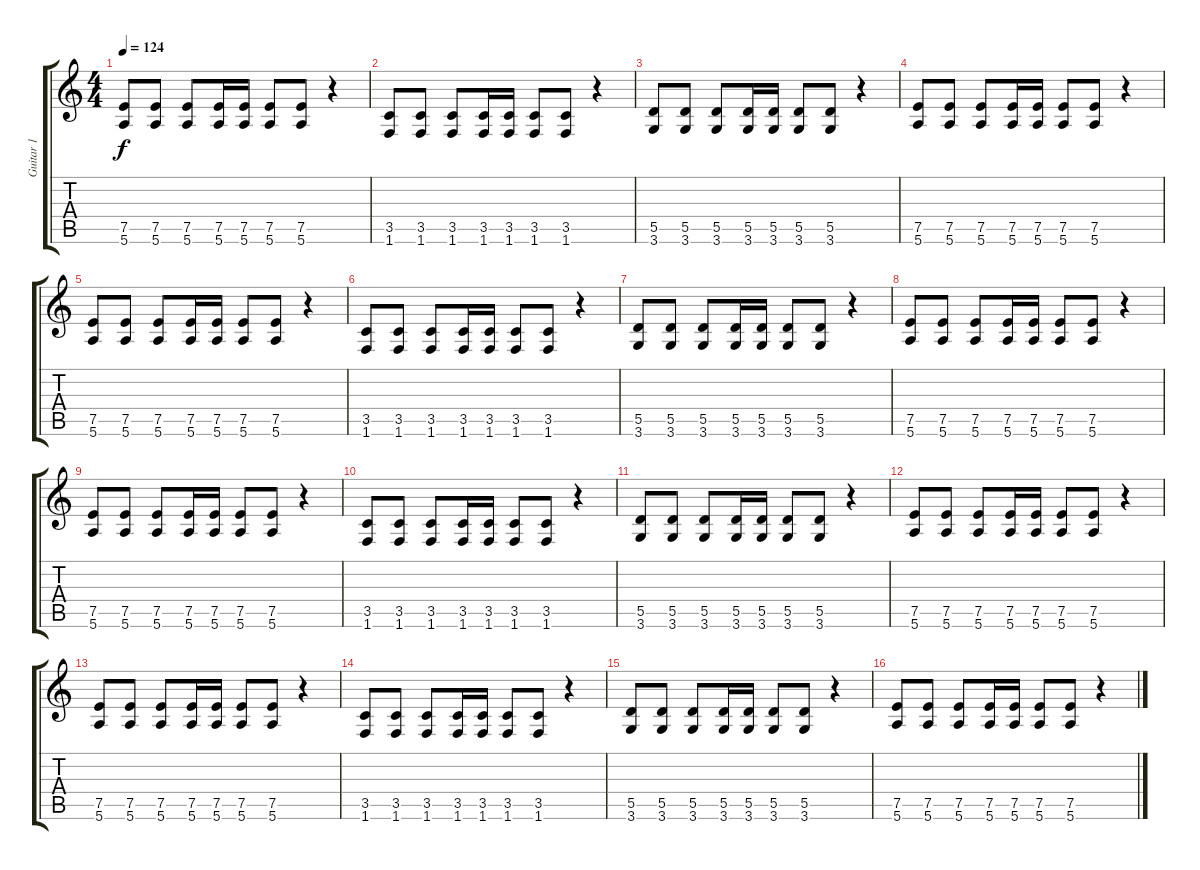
\track ("Guitar 1" "Guitar 1") {instrument overdrivenguitar}
\staff {score tabs}
\tuning (E4 B3 G3 D3 A2 E2) {hide}
\ts (4 4)
\tempo 124
\clef g2
\ks c
(7.5 5.6).8{dy f} (7.5 5.6).8 (7.5 5.6).8 (7.5 5.6).16 (7.5 5.6).16 (7.5 5.6).8 (7.5 5.6).8 r.4 |
(3.5 1.6).8 (3.5 1.6).8 (3.5 1.6).8 (3.5 1.6).16 (3.5 1.6).16 (3.5 1.6).8 (3.5 1.6).8 r.4 |
(5.5 3.6).8 (5.5 3.6).8 (5.5 3.6).8 (5.5 3.6).16 (5.5 3.6).16 (5.5 3.6).8 (5.5 3.6).8 r.4 |
(7.5 5.6).8 (7.5 5.6).8 (7.5 5.6).8 (7.5 5.6).16 (7.5 5.6).16 (7.5 5.6).8 (7.5 5.6).8 r.4 |
(7.5 5.6).8 (7.5 5.6).8 (7.5 5.6).8 (7.5 5.6).16 (7.5 5.6).16 (7.5 5.6).8 (7.5 5.6).8 r.4 |
(3.5 1.6).8 (3.5 1.6).8 (3.5 1.6).8 (3.5 1.6).16 (3.5 1.6).16 (3.5 1.6).8 (3.5 1.6).8 r.4 |
(5.5 3.6).8 (5.5 3.6).8 (5.5 3.6).8 (5.5 3.6).16 (5.5 3.6).16 (5.5 3.6).8 (5.5 3.6).8 r.4 |
(7.5 5.6).8 (7.5 5.6).8 (7.5 5.6).8 (7.5 5.6).16 (7.5 5.6).16 (7.5 5.6).8 (7.5 5.6).8 r.4 |
(7.5 5.6).8 (7.5 5.6).8 (7.5 5.6).8 (7.5 5.6).16 (7.5 5.6).16 (7.5 5.6).8 (7.5 5.6).8 r.4 |
(3.5 1.6).8 (3.5 1.6).8 (3.5 1.6).8 (3.5 1.6).16 (3.5 1.6).16 (3.5 1.6).8 (3.5 1.6).8 r.4 |
(5.5 3.6).8 (5.5 3.6).8 (5.5 3.6).8 (5.5 3.6).16 (5.5 3.6).16 (5.5 3.6).8 (5.5 3.6).8 r.4 |
(7.5 5.6).8 (7.5 5.6).8 (7.5 5.6).8 (7.5 5.6).16 (7.5 5.6).16 (7.5 5.6).8 (7.5 5.6).8 r.4 |
(7.5 5.6).8 (7.5 5.6).8 (7.5 5.6).8 (7.5 5.6).16 (7.5 5.6).16 (7.5 5.6).8 (7.5 5.6).8 r.4 |
(3.5 1.6).8 (3.5 1.6).8 (3.5 1.6).8 (3.5 1.6).16 (3.5 1.6).16 (3.5 1.6).8 (3.5 1.6).8 r.4 |
(5.5 3.6).8 (5.5 3.6).8 (5.5 3.6).8 (5.5 3.6).16 (5.5 3.6).16 (5.5 3.6).8 (5.5 3.6).8 r.4 |
(7.5 5.6).8 (7.5 5.6).8 (7.5 5.6).8 (7.5 5.6).16 (7.5 5.6).16 (7.5 5.6).8 (7.5 5.6).8 r.4
